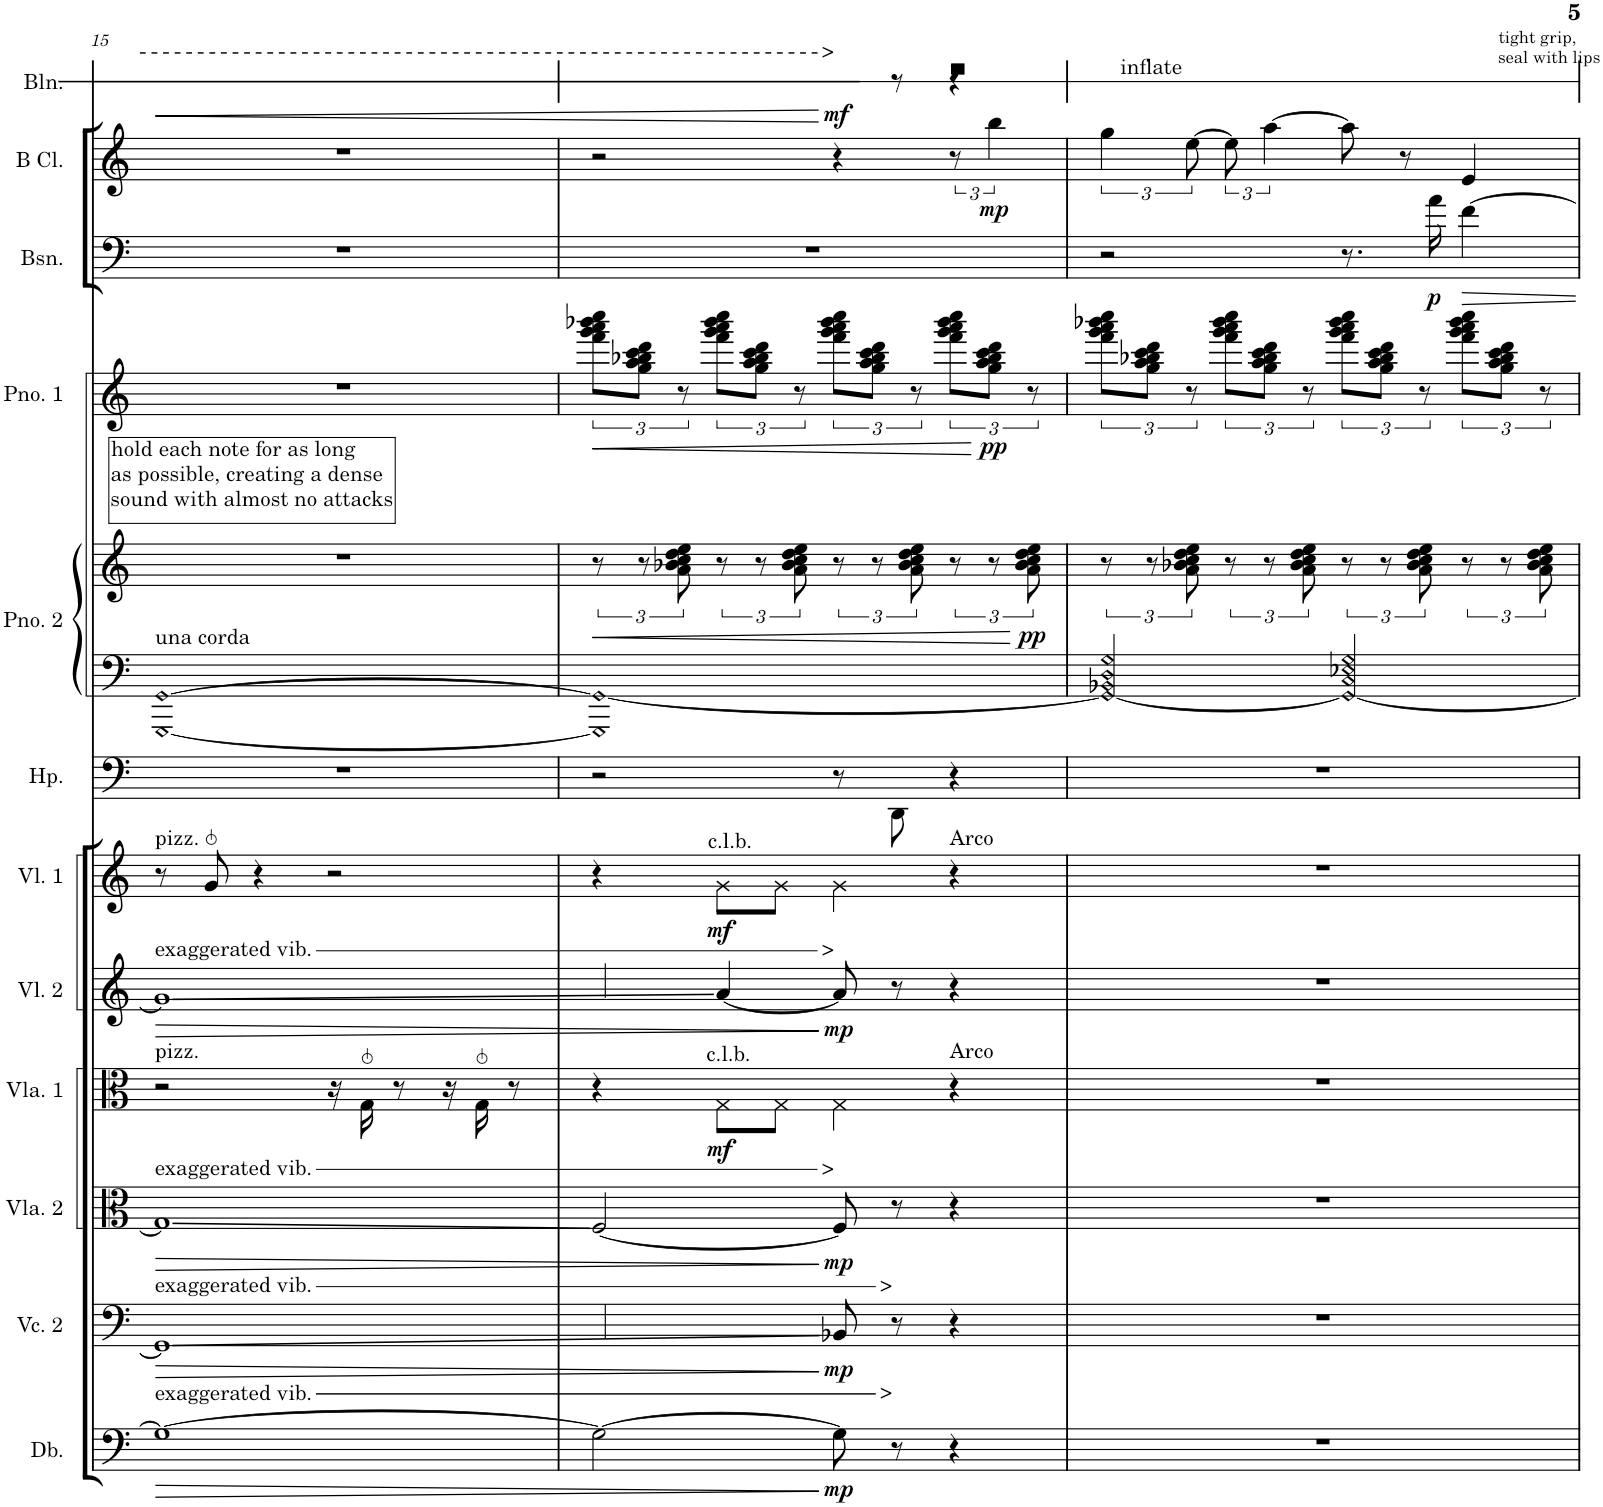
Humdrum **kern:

**kern	**dynam	**kern	**dynam	**kern	**dynam	**kern	**dynam	**kern	**dynam	**kern	**dynam	**kern	**kern	**kern	**dynam	**kern	**dynam	**kern	**dynam	**kern	**dynam	**kern	**dynam	**kern
*part14	*part14	*part13	*part13	*part12	*part12	*part11	*part11	*part10	*part10	*part9	*part9	*part8	*part7	*part6	*part6	*part5	*part5	*part4	*part4	*part3	*part3	*part2	*part2	*part1
*staff14	*staff14	*staff13	*staff13	*staff12	*staff12	*staff11	*staff11	*staff10	*staff10	*staff9	*staff9	*staff8	*staff7	*staff6	*staff6	*staff5	*staff5	*staff4	*staff4	*staff3	*staff3	*staff2	*staff2	*staff1
*I"Double Bass	*	*I"Violoncello 2	*	*I"Viola 2	*	*I"Viola 1	*	*I"Violin 2	*	*I"Violin 1	*	*I"Harp	*I"Piano 2	*I"Piano 2	*	*I"Piano 1	*	*I"Bassoon	*	*I"Clarinet in B	*	*I"Balloon	*	*I"atmen
*I'Db.	*	*I'Vc. 2	*	*I'Vla. 2	*	*I'Vla. 1	*	*I'Vl. 2	*	*I'Vl. 1	*	*I'Hp.	*I'Pno. 2	*I'Pno. 2	*	*I'Pno. 1	*	*I'Bsn.	*	*	*	*I'Bln.	*	*
!!LO:PB:g=z
*clefF4	*	*clefF4	*	*clefC3	*	*clefC3	*	*clefG2	*	*clefG2	*	*clefF4	*clefF4	*clefG2	*	*clefG2	*	*clefC3	*	*clefG2	*	*clefG2	*	*clefG2
*Trd7c12	*	*	*	*	*	*	*	*	*	*	*	*	*	*	*	*	*	*	*	*Trd1c2	*	*Trd-7c-12	*	*
*k[]	*	*k[]	*	*k[]	*	*k[]	*	*k[]	*	*k[]	*	*k[]	*k[]	*k[]	*	*k[]	*	*k[]	*	*k[]	*	*k[]	*	*k[]
*M4/4	*	*M4/4	*	*M4/4	*	*M4/4	*	*M4/4	*	*M4/4	*	*M4/4	*M4/4	*M4/4	*	*M4/4	*	*M4/4	*	*M4/4	*	*M4/4	*	*M4/4
=15	=15	=15	=15	=15	=15	=15	=15	=15	=15	=15	=15	=15	=15	=15	=15	=15	=15	=15	=15	=15	=15	=15	=15	=15
!	!	!	!	!	!	!	!	!	!	!	!	!	!	!LO:TX:a:t=hold each note for as long	!	!	!	!	!	!	!	!	!	!
!	!	!	!	!	!	!	!	!	!	!	!	!	!	!LO:TX:a:t=as possible, creating a dense	!	!	!	!	!	!	!	!	!	!
!	!	!	!	!	!	!	!	!	!	!	!	!	!	!LO:TX:a:t=sound with almost no attacks	!	!	!	!	!	!	!	!	!	!
!	!	!	!	!	!	!	!	!	!	!	!	!	!LO:TX:a:t=una corda	!	!	!	!	!	!	!	!	!	!	!
!	!	!	!	!	!	!	!	!	!	!LO:TX:a:t=pizz.	!	!	!	!	!	!	!	!	!	!	!	!	!	!
!	!	!	!	!	!	!	!	!LO:TX:a:t=exaggerated vib.	!	!	!	!	!	!	!	!	!	!	!	!	!	!	!	!
!	!	!	!	!	!	!LO:TX:a:t=pizz.	!	!	!	!	!	!	!	!	!	!	!	!	!	!	!	!	!	!
!	!	!	!	!LO:TX:a:t=exaggerated vib.	!	!	!	!	!	!	!	!	!	!	!	!	!	!	!	!	!	!	!	!
!	!	!LO:TX:a:t=exaggerated vib.	!	!	!	!	!	!	!	!	!	!	!	!	!	!	!	!	!	!	!	!	!	!
!LO:TX:a:t=exaggerated vib.	!	!	!	!	!	!	!	!	!	!	!	!	!	!	!	!	!	!	!	!	!	!	!	!
!	!LO:HP:b	!	!LO:HP:b	!	!LO:HP:b	!	!	!	!LO:HP:b	!	!	!	!LO:N:n=1:head=open	!	!	!	!	!	!	!	!	!	!	!
!	!	!	!	!	!	!	!	!	!	!	!	!	!LO:N:n=2:head=open	!	!	!	!	!	!	!	!	!	!LO:HP:b	!
1G_	>	1GG]	>	1G]	>	2r	.	1g]	>	8r	.	1r	[<1GGG [1GG	1r	.	1r	.	1r	.	1r	.	1ff	<	1r
.	.	.	.	.	.	.	.	.	.	8g/	.	.	.	.	.	.	.	.	.	.	.	.	.	.
.	.	.	.	.	.	.	.	.	.	4r	.	.	.	.	.	.	.	.	.	.	.	.	.	.
.	.	.	.	.	.	16r	.	.	.	2r	.	.	.	.	.	.	.	.	.	.	.	.	.	.
.	.	.	.	.	.	16G\	.	.	.	.	.	.	.	.	.	.	.	.	.	.	.	.	.	.
.	.	.	.	.	.	8r	.	.	.	.	.	.	.	.	.	.	.	.	.	.	.	.	.	.
.	.	.	.	.	.	16r	.	.	.	.	.	.	.	.	.	.	.	.	.	.	.	.	.	.
.	.	.	.	.	.	16G\	.	.	.	.	.	.	.	.	.	.	.	.	.	.	.	.	.	.
.	.	.	.	.	.	8r	.	.	.	.	.	.	.	.	.	.	.	.	.	.	.	.	.	.
=16-	=16-	=16-	=16-	=16-	=16-	=16-	=16-	=16-	=16-	=16-	=16-	=16-	=16-	=16-	=16-	=16-	=16-	=16-	=16-	=16-	=16-	=16-	=16-	=16-
!	!	!	!	!	!	!	!	!	!	!	!	!	!LO:N:n=1:head=open	!	!	!	!	!	!	!	!	!	!	!
!	!	!	!	!	!	!	!	!	!	!	!	!	!LO:N:n=2:head=open	!	!LO:HP:b	!	!LO:HP:b	!	!	!	!	!	!	!
2G\_	.	2AA/	.	[2F/	.	4r	.	4g/	.	4r	.	2r	1GGG] 1GG_	12r	<	12fff\ 12ggg\ 12aaa\ 12bbb-X\ 12cccc\L	<	1r	.	2r	.	2ff	.	1ryy
.	.	.	.	.	.	.	.	.	.	.	.	.	.	12r	.	12gg\ 12aa\ 12bb-X\ 12ccc\ 12ddd\J	.	.	.	.	.	.	.	.
.	.	.	.	.	.	.	.	.	.	.	.	.	.	12a\ 12b-X\ 12cc\ 12dd\ 12ee\	.	12r	.	.	.	.	.	.	.	.
!	!	!	!	!	!	!	!	!	!	!LO:TX:a:t=c.l.b.	!	!	!	!	!	!	!	!	!	!	!	!	!	!
!	!	!	!	!	!	!LO:TX:a:t=c.l.b.	!	!	!	!	!	!	!	!	!	!	!	!	!	!	!	!	!	!
!	!	!	!	!	!	!	!LO:DY:b	!	!	!	!LO:DY:b	!	!	!	!	!	!	!	!	!	!	!	!	!
.	.	.	.	.	.	8G\L	mf	[4a/	.	8g\L	mf	.	.	12r	.	12fff\ 12ggg\ 12aaa\ 12bbb-\ 12cccc\L	.	.	.	.	.	.	.	.
.	.	.	.	.	.	.	.	.	.	.	.	.	.	12r	.	12gg\ 12aa\ 12bb-\ 12ccc\ 12ddd\J	.	.	.	.	.	.	.	.
.	.	.	.	.	.	8G\J	.	.	.	8g\J	.	.	.	.	.	.	.	.	.	.	.	.	.	.
.	.	.	.	.	.	.	.	.	.	.	.	.	.	12a\ 12b-\ 12cc\ 12dd\ 12ee\	.	12r	.	.	.	.	.	.	.	.
!	!	!	!	!	!	!	!	!	!	!	!	!	!	!	!	!	!	!	!	!	!	!LO:TX:a:t=>	!	!
!	!	!	!	!	!	!	!	!LO:TX:a:t=>	!	!	!	!	!	!	!	!	!	!	!	!	!	!	!	!
!	!	!	!	!LO:TX:a:t=>	!	!	!	!	!	!	!	!	!	!	!	!	!	!	!	!	!	!	!	!
!	!LO:DY:n=1:b	!	!LO:DY:n=1:b	!	!LO:DY:n=1:b	!	!	!	!LO:DY:n=1:b	!	!	!	!	!	!	!	!	!	!	!	!	!	!LO:DY:n=1:b	!
8G\]	] mp	8BB-X/	] mp	8F/]	] mp	4G\	.	8a/]	] mp	4g\	.	8r	.	12r	.	12fff\ 12ggg\ 12aaa\ 12bbb-\ 12cccc\L	.	.	.	4r	.	8ff	[ mf	.
.	.	.	.	.	.	.	.	.	.	.	.	.	.	12r	.	12gg\ 12aa\ 12bb-\ 12ccc\ 12ddd\J	.	.	.	.	.	.	.	.
!	!	!LO:TX:a:t=>	!	!	!	!	!	!	!	!	!	!	!	!	!	!	!	!	!	!	!	!	!	!
!LO:TX:a:t=>	!	!	!	!	!	!	!	!	!	!	!	!	!	!	!	!	!	!	!	!	!	!	!	!
8r	.	8r	.	8r	.	.	.	8r	.	.	.	8DD\	.	.	.	.	.	.	.	.	.	8r	.	.
.	.	.	.	.	.	.	.	.	.	.	.	.	.	12a\ 12b-\ 12cc\ 12dd\ 12ee\	.	12r	.	.	.	.	.	.	.	.
!	!	!	!	!	!	!	!	!	!	!LO:TX:a:t=Arco	!	!	!	!	!	!	!	!	!	!	!	!	!	!
!	!	!	!	!	!	!LO:TX:a:t=Arco	!	!	!	!	!	!	!	!	!	!	!	!	!	!	!	!	!	!
4r	.	4r	.	4r	.	4r	.	4r	.	4r	.	4r	.	12r	.	12fff\ 12ggg\ 12aaa\ 12bbb-\ 12cccc\L	.	.	.	12r	.	4r	.	.
!	!	!	!	!	!	!	!	!	!	!	!	!	!	!	!	!	!LO:DY:n=1:b	!	!	!	!LO:DY:b	!	!	!
.	.	.	.	.	.	.	.	.	.	.	.	.	.	12r	.	12gg\ 12aa\ 12bb-\ 12ccc\ 12ddd\J	[ pp	.	.	6bb\	mp	.	.	.
!	!	!	!	!	!	!	!	!	!	!	!	!	!	!	!LO:DY:n=1:b	!	!	!	!	!	!	!	!	!
.	.	.	.	.	.	.	.	.	.	.	.	.	.	12a\ 12b-\ 12cc\ 12dd\ 12ee\	[ pp	12r	.	.	.	.	.	.	.	.
=17-	=17-	=17-	=17-	=17-	=17-	=17-	=17-	=17-	=17-	=17-	=17-	=17-	=17-	=17-	=17-	=17-	=17-	=17-	=17-	=17-	=17-	=17-	=17-	=17-
!	!	!	!	!	!	!	!	!	!	!	!	!	!	!	!	!	!	!	!	!	!	!LO:TX:a:t=inflate	!	!
!	!	!	!	!	!	!	!	!	!	!	!	!	!	!	!	!	!	!	!	!	!	!LO:TX:a:t=tight grip,	!	!
!	!	!	!	!	!	!	!	!	!	!	!	!	!	!	!	!	!	!	!	!	!	!LO:TX:a:t=seal with lips	!	!
!	!	!	!	!	!	!	!	!	!	!	!	!	!LO:N:n=1:head=open	!	!	!	!	!	!	!	!	!	!	!
!	!	!	!	!	!	!	!	!	!	!	!	!	!LO:N:n=2:head=open	!	!	!	!	!	!	!	!	!	!	!
!	!	!	!	!	!	!	!	!	!	!	!	!	!LO:N:n=3:head=open	!	!	!	!	!	!	!	!	!	!	!
!	!	!	!	!	!	!	!	!	!	!	!	!	!LO:N:n=4:head=open	!	!	!	!	!	!	!	!	!	!	!
1r	.	1r	.	1r	.	1r	.	1r	.	1r	.	1r	2GG/_ 2BB-X/ 2D/ 2G/	12r	.	12fff\ 12ggg\ 12aaa\ 12bbb-X\ 12cccc\L	.	2r	.	6gg\	.	1ryy	.	1r
.	.	.	.	.	.	.	.	.	.	.	.	.	.	12r	.	12gg\ 12aa\ 12bb-X\ 12ccc\ 12ddd\J	.	.	.	.	.	.	.	.
.	.	.	.	.	.	.	.	.	.	.	.	.	.	12a\ 12b-X\ 12cc\ 12dd\ 12ee\	.	12r	.	.	.	[12ee\	.	.	.	.
.	.	.	.	.	.	.	.	.	.	.	.	.	.	12r	.	12fff\ 12ggg\ 12aaa\ 12bbb-\ 12cccc\L	.	.	.	12ee\]	.	.	.	.
.	.	.	.	.	.	.	.	.	.	.	.	.	.	12r	.	12gg\ 12aa\ 12bb-\ 12ccc\ 12ddd\J	.	.	.	[6aa\	.	.	.	.
.	.	.	.	.	.	.	.	.	.	.	.	.	.	12a\ 12b-\ 12cc\ 12dd\ 12ee\	.	12r	.	.	.	.	.	.	.	.
!	!	!	!	!	!	!	!	!	!	!	!	!	!LO:N:n=1:head=diamond	!	!	!	!	!	!	!	!	!	!	!
!	!	!	!	!	!	!	!	!	!	!	!	!	!LO:N:n=2:head=diamond	!	!	!	!	!	!	!	!	!	!	!
!	!	!	!	!	!	!	!	!	!	!	!	!	!LO:N:n=3:head=diamond	!	!	!	!	!	!	!	!	!	!	!
!	!	!	!	!	!	!	!	!	!	!	!	!	!LO:N:n=4:head=diamond	!	!	!	!	!	!	!	!	!	!	!
.	.	.	.	.	.	.	.	.	.	.	.	.	2GG/_ 2C/ 2E-X/ 2G/	12r	.	12fff\ 12ggg\ 12aaa\ 12bbb-\ 12cccc\L	.	8.r	.	8aa\]	.	.	.	.
.	.	.	.	.	.	.	.	.	.	.	.	.	.	12r	.	12gg\ 12aa\ 12bb-\ 12ccc\ 12ddd\J	.	.	.	.	.	.	.	.
.	.	.	.	.	.	.	.	.	.	.	.	.	.	.	.	.	.	.	.	8r	.	.	.	.
.	.	.	.	.	.	.	.	.	.	.	.	.	.	12a\ 12b-\ 12cc\ 12dd\ 12ee\	.	12r	.	.	.	.	.	.	.	.
!	!	!	!	!	!	!	!	!	!	!	!	!	!	!	!	!	!	!	!LO:DY:b	!	!	!	!	!
.	.	.	.	.	.	.	.	.	.	.	.	.	.	.	.	.	.	16a\	p	.	.	.	.	.
.	.	.	.	.	.	.	.	.	.	.	.	.	.	12r	.	12fff\ 12ggg\ 12aaa\ 12bbb-\ 12cccc\L	.	[4f\	.	4e/	.	.	.	.
.	.	.	.	.	.	.	.	.	.	.	.	.	.	12r	.	12gg\ 12aa\ 12bb-\ 12ccc\ 12ddd\J	.	.	.	.	.	.	.	.
.	.	.	.	.	.	.	.	.	.	.	.	.	.	12a\ 12b-\ 12cc\ 12dd\ 12ee\	.	12r	.	.	.	.	.	.	.	.
=-	=-	=-	=-	=-	=-	=-	=-	=-	=-	=-	=-	=-	=-	=-	=-	=-	=-	=-	=-	=-	=-	=-	=-	=-
*-	*-	*-	*-	*-	*-	*-	*-	*-	*-	*-	*-	*-	*-	*-	*-	*-	*-	*-	*-	*-	*-	*-	*-	*-
